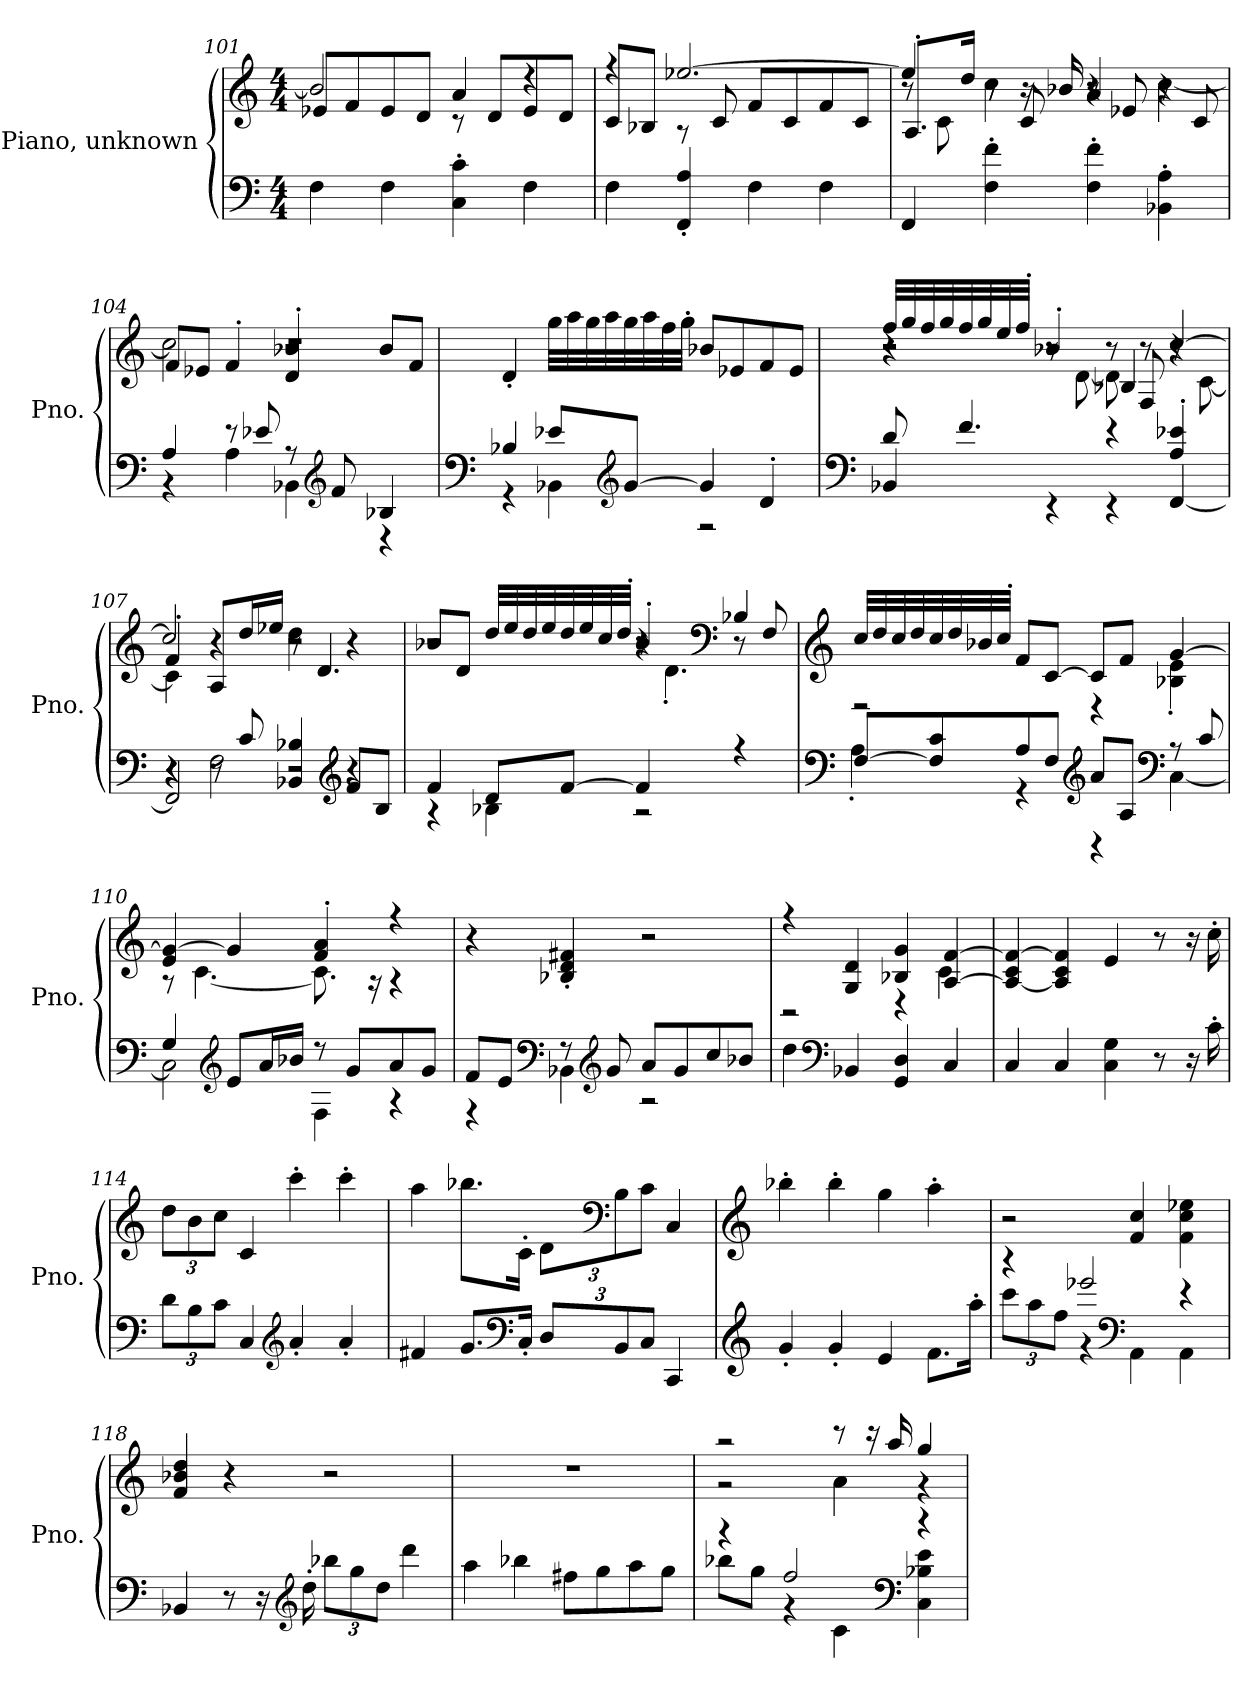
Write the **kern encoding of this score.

**kern	**kern
*part1	*part1
*staff2	*staff1
*I"Piano, unknown	*
*I'Pno.	*
*clefF4	*clefG2
*k[]	*k[]
*M4/4	*M4/4
=101	=101
*	*^
4F\	2b-/]	8e-X/L
.	.	8f/
4F\	.	8e-/
.	.	8d/J
4C\' 4c\'	4a/	8r
.	.	8d/L
4F\	4r	8e-/
.	.	8d/J
!!LO:LB:g=z	!!
=102	=102	=102
4F\	4r	8c/L
.	.	8B-X/J
4FF/' 4A/'	[2.ee-X/	8r
.	.	8c/
4F\	.	8f/L
.	.	8c/
4F\	.	8f/
.	.	8c/J
=103	=103	=103
*	*	*^
4FF/	4ee-/]	8r	8.A'/L
.	.	8c\	.
.	.	.	16dd/Jk
4F\' 4f\'	8r	4cc\	8r
.	8c/	.	16r
.	.	.	16b-X/
4F\' 4f\'	4a/	4r	8r
.	.	.	8e-X/
4BB-X\' 4A\'	4r	[4cc\	8r
.	.	.	8c/
=104	=104	=104	=104
*^	*	*	*
4A/	4r	1r	2cc\]	8f/L
.	.	.	.	8e-X/J
8r	4A\	.	.	4f'/
8e-X/	.	.	.	.
8r	4BB-X\	.	2r	4d/' 4b-X/'
*clefG2	*	*	*	*
8f/	.	.	.	.
4B-X/	4r	.	.	8b-/L
.	.	.	.	8f/J
*	*	*v	*v	*v
!!LO:LB:g=z
=105	=105	=105
*clefF4	*	*
4B-X/	4r	4d'/
8e-X/L	4BB-X\	32gg\LLL
.	.	32aa\
.	.	32gg\
.	.	32aa\
*clefG2	*	*
[8g/J	.	32gg\
.	.	32aa\
.	.	32ff\
.	.	32gg'\JJJ
4g/]	2r	8b-X/L
.	.	8e-X/
4d'/	.	8f/
.	.	8e-/J
=106	=106	=106
*clefF4	*	*
*	*	*^
*	*	*	*^
8d/	4BB-X/	32ff/LLL	4r	2r
.	.	32gg/	.	.
.	.	32ff/	.	.
.	.	32gg/	.	.
4.f/	.	32ff/	.	.
.	.	32gg/	.	.
.	.	32ee/	.	.
.	.	32ff'/JJJ	.	.
.	4r	4b-X'/	8r	.
.	.	.	[8d\	.
4r	4r	8r	8d\]	4B-X/
.	.	8F/	8r	.
4A/' 4e-X/'	[4FF/	4r	8r	[4cc/
.	.	.	[8c\	.
=107	=107	=107	=107	=107
*	*^	*	*	*
4r	4r	2FF/]	4f'/	4c\]	2cc/]
8r	2F\	.	8A/L	4r	.
8c/	.	.	16dd/L	.	.
.	.	.	16ee-X/JJ	.	.
4BB-X/ 4B-X/	.	2r	8r	4dd\	2r
.	.	.	4.d/	.	.
*clefG2	*	*	*	*	*
8f/L	4r	.	.	4r	.
8B-/J	.	.	.	.	.
*	*v	*v	*	*	*
!!LO:LB:g=z	!!	!!
=108	=108	=108	=108	=108
4f/	4r	8b-X/L	2r	2r
.	.	8d/J	.	.
8d/L	4B-X\	32dd/LLL	.	.
.	.	32ee/	.	.
.	.	32dd/	.	.
.	.	32ee/	.	.
[8f/J	.	32dd/	.	.
.	.	32ee/	.	.
.	.	32cc/	.	.
.	.	32dd'/JJJ	.	.
4f/]	2r	4b-'/	8r	4r
.	.	.	4.d'\	.
*	*	*clefF4	*	*
4r	.	8r	.	4B-X/
.	.	8F/	.	.
*	*	*v	*v	*v
=109	=109	=109
*clefF4	*	*clefG2
*	*	*^
[8F/L	4A'\	32cc/LLL	2r
.	.	32dd/	.
.	.	32cc/	.
.	.	32dd/	.
8F/] 8c/	.	32cc/	.
.	.	32dd/	.
.	.	32b-X/	.
.	.	32cc'/JJJ	.
8A/	4r	8f/L	.
8F/J	.	[8c/J	.
*clefG2	*	*	*
8a/L	4r	8c/L]	4r
8A/J	.	8f/J	.
*clefF4	*	*	*
8r	[4C\	[4g/	4B-X\' 4e\'
8c/	.	.	.
!!LO:PB:g=z	!!
=110	=110	=110	=110
4G/	2C\]	4e/ 4g/_	8r
.	.	.	[4.c\
*clefG2	*	*	*
8e/L	.	4g/]	.
16a/L	.	.	.
16b-X/JJ	.	.	.
8r	4F\	4f/' 4a/'	8.c\]
8g/L	.	.	.
.	.	.	16r
8a/	4r	4r	4r
8g/J	.	.	.
*	*	*v	*v
=111	=111	=111
8f/L	4r	4r
8e/J	.	.
*clefF4	*	*
8r	4BB-X\	4B-X/' 4d/' 4f#X/'
*clefG2	*	*
8g/	.	.
8a/L	2r	2r
8g/	.	.
8cc/	.	.
8b-X/J	.	.
*v	*v	*
=112	=112
*	*^
4dd\	4r	2r
*clefF4	*	*
4BB-X/	4G/ 4d/	.
4GG/ 4D/	4B-X/ 4g/	4r
4C/	[4A/ [4f/	4c\
*	*v	*v
=113	=113
4C/	4A/_ 4c/ 4f/_
4C/	4A/] 4c/ 4f/]
4C\ 4G\	4e/
8r	8r
16r	16r
16c'\	16cc'\
!!LO:LB:g=z
=114	=114
*Xbrackettup	*Xbrackettup
12d\L	12dd\L
12B\	12b\
12c\J	12cc\J
4C/	4c/
*clefG2	*
4a'/	4ccc'\
4a'/	4ccc'\
=115	=115
4f#X/	4aa\
8.g/L	8.bb-X\L
*clefF4	*
16C'/Jk	16c'\Jk
12D/L	12d\L
*	*clefF4
12BB/	12B\
12C/J	12c\J
4CC/	4C/
=116	=116
*clefG2	*clefG2
4g'/	4bb-X'\
4g'/	4bb-'\
4e/	4gg\
8.f\L	4aa'\
16aa'\Jk	.
=117	=117
*^	*
4r	12ccc\L	2r
.	12aa\	.
.	12ff\J	.
2eee-X/	4r	.
*clefF4	*	*
.	4AA\	4f/ 4cc/
4r	4AA\	4f\ 4cc\ 4ee-X\
*v	*v	*
!!LO:LB:g=z
=118	=118
4BB-X/	4f/ 4b-X/ 4dd/
8r	4r
16r	.
*clefG2	*
16dd'\	.
12bb-X\L	2r
12gg\	.
12dd\J	.
4ddd\	.
=119	=119
4aa\	1r
4bb-X\	.
8ff#X\L	.
8gg\	.
8aa\	.
8gg\J	.
=120	=120
*^	*^
4r	8bb-X\L	2r	2r
.	8gg\J	.	.
2ff/	4r	.	.
.	4c\	8r	4a\
.	.	16r	.
.	.	16aa/	.
*clefF4	*	*	*
4r	4C\ 4B-X\ 4e\	4gg/	4r
*v	*v	*	*
*	*v	*v
=	=
*-	*-
